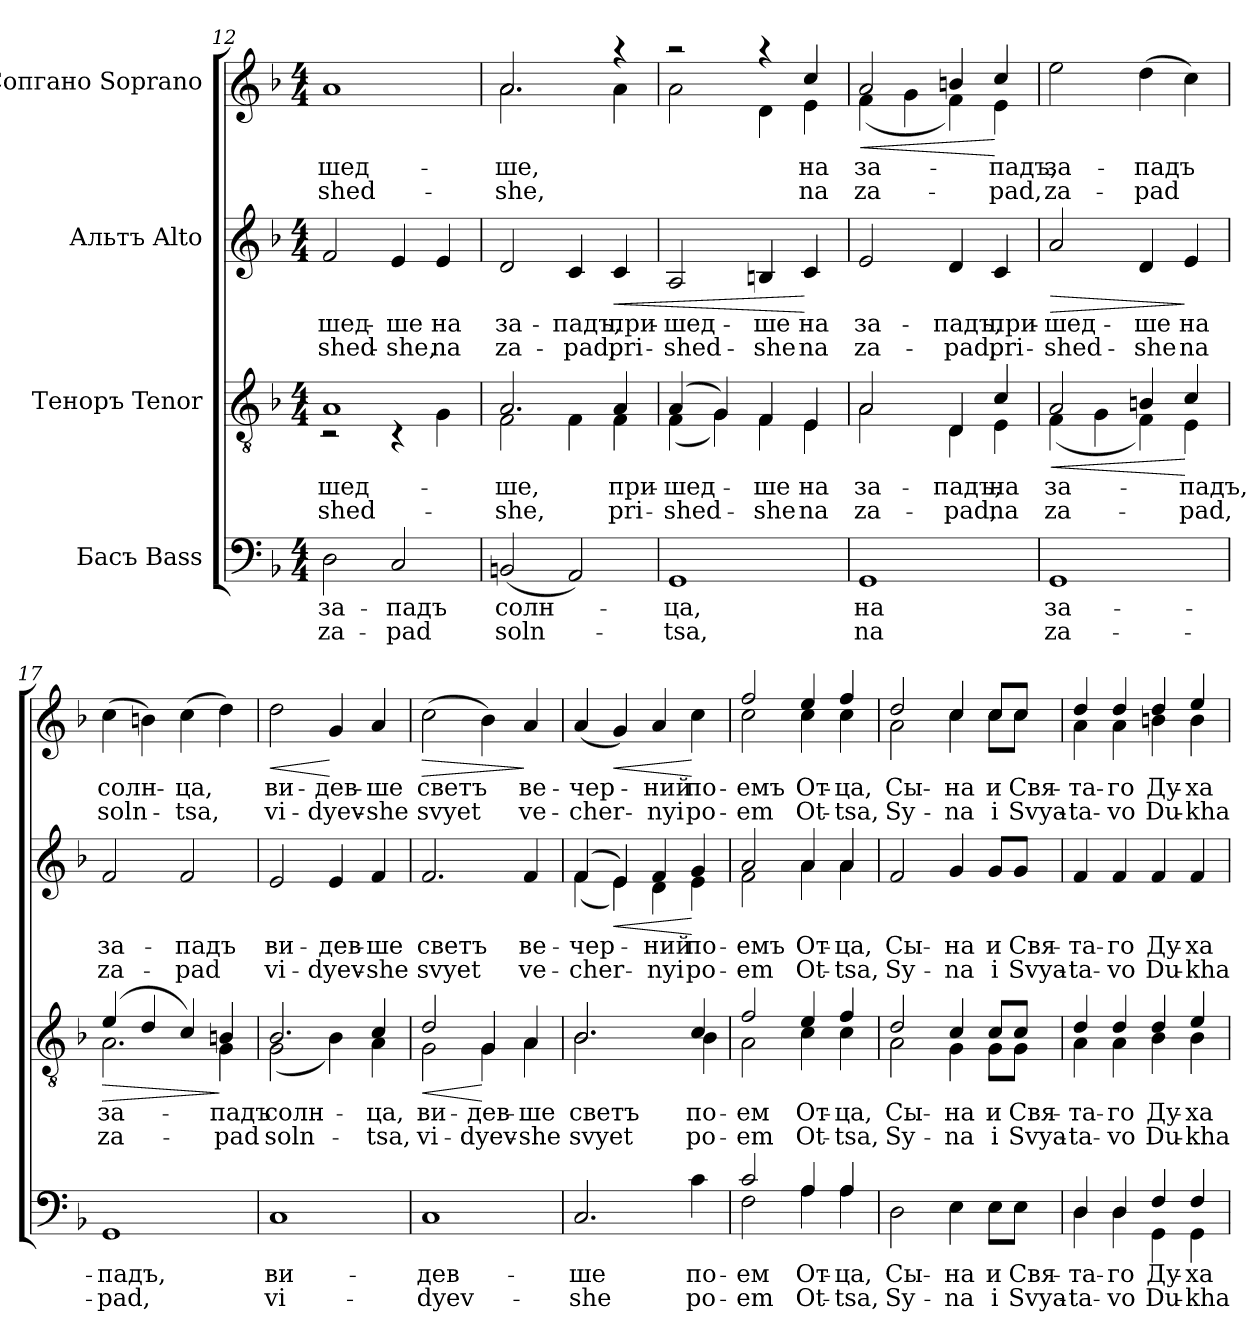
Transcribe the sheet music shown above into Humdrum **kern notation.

**kern	**text	**text	**kern	**text	**text	**dynam	**kern	**text	**text	**dynam	**kern	**text	**text	**dynam
*part4	*part4	*part4	*part3	*part3	*part3	*part3	*part2	*part2	*part2	*part2	*part1	*part1	*part1	*part1
*staff4	*staff4	*staff4	*staff3	*staff3	*staff3	*staff3	*staff2	*staff2	*staff2	*staff2	*staff1	*staff1	*staff1	*staff1
*I"Басъ Bass	*	*	*I"Теноръ Tenor	*	*	*	*I"Альтъ Alto	*	*	*	*I"Сопгано Soprano	*	*	*
*clefF4	*	*	*clefGv2	*	*	*	*clefG2	*	*	*	*clefG2	*	*	*
*k[b-]	*	*	*k[b-]	*	*	*	*k[b-]	*	*	*	*k[b-]	*	*	*
*F:	*	*	*F:	*	*	*	*F:	*	*	*	*F:	*	*	*
*M4/4	*	*	*M4/4	*	*	*	*M4/4	*	*	*	*M4/4	*	*	*
=12	=12	=12	=12	=12	=12	=12	=12	=12	=12	=12	=12	=12	=12	=12
!	!LO:LY:b	!LO:LY:b	!	!LO:LY:b	!LO:LY:b	!	!	!LO:LY:b	!LO:LY:b	!	!	!LO:LY:b	!LO:LY:b	!
*	*	*	*^	*	*	*	*	*	*	*	*	*	*	*
2D\	за-	za-	1A	2rC	-шед-	-shed-	.	2f/	-шед-	-shed-	.	1a	-шед-	-shed-	.
!	!LO:LY:b	!LO:LY:b	!	!	!	!	!	!	!LO:LY:b	!LO:LY:b	!	!	!	!	!
2C/	-падъ	-pad	.	4rC	.	.	.	4e/	-ше	-she,	.	.	.	.	.
!	!	!	!	!	!	!	!	!	!LO:LY:b	!LO:LY:b	!	!	!	!	!
.	.	.	.	4G\	.	.	.	4e/	на	na	.	.	.	.	.
=13	=13	=13	=13	=13	=13	=13	=13	=13	=13	=13	=13	=13	=13	=13	=13
!	!LO:LY:b	!LO:LY:b	!	!	!LO:LY:b	!LO:LY:b	!	!	!LO:LY:b	!LO:LY:b	!	!	!LO:LY:b	!LO:LY:b	!
*	*	*	*	*	*	*	*	*	*	*	*	*^	*	*	*
(<2BBn/	солн-	soln-	2.A/	2F\	-ше,	-she,	.	2d/	за-	za-	.	2.a/	2.a\	-ше,	-she,	.
!	!	!	!	!	!	!	!	!	!LO:LY:b	!LO:LY:b	!	!	!	!	!	!
2AA/)	.	.	.	4F\	.	.	.	4c/	-падъ,	-pad,	.	.	.	.	.	.
!	!	!	!	!	!LO:LY:b	!LO:LY:b	!	!	!LO:LY:b	!LO:LY:b	!LO:HP:b	!	!	!	!	!
.	.	.	4A/	4F\	при-	pri-	.	4c/	при-	pri-	<	4raa	4a\	.	.	.
=14	=14	=14	=14	=14	=14	=14	=14	=14	=14	=14	=14	=14	=14	=14	=14	=14
!	!LO:LY:b	!LO:LY:b	!	!	!LO:LY:b	!LO:LY:b	!	!	!LO:LY:b	!LO:LY:b	!	!	!	!	!	!
1GG	-ца,	-tsa,	(>4A/	(<4F\	-шед-	-shed-	.	2A/	-шед-	-shed-	.	2raa	2a\	.	.	.
.	.	.	4G/)	4G\)	.	.	.	.	.	.	.	.	.	.	.	.
!	!	!	!	!	!LO:LY:b	!LO:LY:b	!	!	!LO:LY:b	!LO:LY:b	!	!	!	!	!	!
.	.	.	4F/	4F\	-ше	-she	.	4Bn/	-ше	-she	.	4raa	4d\	.	.	.
!	!	!	!	!	!LO:LY:b	!LO:LY:b	!	!	!LO:LY:b	!LO:LY:b	!	!	!	!LO:LY:b	!LO:LY:b	!
.	.	.	4E/	4E\	на	na	.	4c/	на	na	[	4cc/	4e\	на	na	.
=15	=15	=15	=15	=15	=15	=15	=15	=15	=15	=15	=15	=15	=15	=15	=15	=15
!	!LO:LY:b	!LO:LY:b	!	!	!LO:LY:b	!LO:LY:b	!	!	!LO:LY:b	!LO:LY:b	!	!	!	!LO:LY:b	!LO:LY:b	!LO:HP:b
1GG	на	na	2A/	2A\	за-	za-	.	2e/	за-	za-	.	2a/	(<4f\	за-	za-	<
.	.	.	.	.	.	.	.	.	.	.	.	.	4g\	.	.	.
!	!	!	!	!	!LO:LY:b	!LO:LY:b	!	!	!LO:LY:b	!LO:LY:b	!	!	!	!	!	!
.	.	.	4D/	4D\	-падъ,	-pad,	.	4d/	-падъ,	-pad,	.	4bn/	4f\)	.	.	.
!	!	!	!	!	!LO:LY:b	!LO:LY:b	!	!	!LO:LY:b	!LO:LY:b	!	!	!	!LO:LY:b	!LO:LY:b	!
.	.	.	4c/	4E\	на	na	.	4c/	при-	pri-	.	4cc/	4e\	-падъ,	-pad,	[
!!LO:PB:g=z
=16	=16	=16	=16	=16	=16	=16	=16	=16	=16	=16	=16	=16	=16	=16	=16	=16
!	!LO:LY:b	!LO:LY:b	!	!	!LO:LY:b	!LO:LY:b	!LO:HP:b	!	!LO:LY:b	!LO:LY:b	!LO:HP:b	!	!	!LO:LY:b	!LO:LY:b	!
*	*	*	*	*	*	*	*	*	*	*	*	*v	*v	*	*	*
1GG	за-	za-	2A/	(<4F\	за-	za-	<	2a/	-шед-	-shed-	>	2ee\	за-	za-	.
.	.	.	.	4G\	.	.	.	.	.	.	.	.	.	.	.
!	!	!	!	!	!	!	!	!	!LO:LY:b	!LO:LY:b	!	!	!LO:LY:b	!LO:LY:b	!
.	.	.	4Bn/	4F\)	.	.	.	4d/	-ше	-she	.	(>4dd\	-падъ	-pad	.
!	!	!	!	!	!LO:LY:b	!LO:LY:b	!	!	!LO:LY:b	!LO:LY:b	!	!	!	!	!
.	.	.	4c/	4E\	-падъ,	-pad,	[	4e/	на	na	]	4cc\)	.	.	.
=17	=17	=17	=17	=17	=17	=17	=17	=17	=17	=17	=17	=17	=17	=17	=17
!	!LO:LY:b	!LO:LY:b	!	!	!LO:LY:b	!LO:LY:b	!LO:HP:b	!	!LO:LY:b	!LO:LY:b	!	!	!LO:LY:b	!LO:LY:b	!
1GG	-падъ,	-pad,	(>4e/	2.A\	за-	za-	>	2f/	за-	za-	.	(>4cc\	солн-	soln-	.
.	.	.	4d/	.	.	.	.	.	.	.	.	4bn\)	.	.	.
!	!	!	!	!	!	!	!	!	!LO:LY:b	!LO:LY:b	!	!	!LO:LY:b	!LO:LY:b	!
.	.	.	4c/)	.	.	.	.	2f/	-падъ	-pad	.	(>4cc\	-ца,	-tsa,	.
!	!	!	!	!	!LO:LY:b	!LO:LY:b	!	!	!	!	!	!	!	!	!
.	.	.	4Bn/	4G\	-падъ	-pad	]	.	.	.	.	4dd\)	.	.	.
=18	=18	=18	=18	=18	=18	=18	=18	=18	=18	=18	=18	=18	=18	=18	=18
!	!LO:LY:b	!LO:LY:b	!	!	!LO:LY:b	!LO:LY:b	!	!	!LO:LY:b	!LO:LY:b	!	!	!LO:LY:b	!LO:LY:b	!LO:HP:b
1C	ви-	vi-	2.B-/	(<2G\	солн-	soln-	.	2e/	ви-	vi-	.	2dd\	ви-	vi-	<
!	!	!	!	!	!	!	!	!	!LO:LY:b	!LO:LY:b	!	!	!LO:LY:b	!LO:LY:b	!
.	.	.	.	4B-\)	.	.	.	4e/	-дев-	-dyev-	.	4g/	-дев-	-dyev-	[
!	!	!	!	!	!LO:LY:b	!LO:LY:b	!	!	!LO:LY:b	!LO:LY:b	!	!	!LO:LY:b	!LO:LY:b	!
.	.	.	4c/	4A\	-ца,	-tsa,	.	4f/	-ше	-she	.	4a/	-ше	-she	.
=19	=19	=19	=19	=19	=19	=19	=19	=19	=19	=19	=19	=19	=19	=19	=19
!	!LO:LY:b	!LO:LY:b	!	!	!LO:LY:b	!LO:LY:b	!LO:HP:b	!	!LO:LY:b	!LO:LY:b	!	!	!LO:LY:b	!LO:LY:b	!LO:HP:b
1C	-дев-	-dyev-	2d/	2G\	ви-	vi-	<	2.f/	светъ	svyet	.	(>2cc\	светъ	svyet	>
!	!	!	!	!	!LO:LY:b	!LO:LY:b	!	!	!	!	!	!	!	!	!
.	.	.	4G/	4G\	-дев-	-dyev-	[	.	.	.	.	4b-\)	.	.	.
!	!	!	!	!	!LO:LY:b	!LO:LY:b	!	!	!LO:LY:b	!LO:LY:b	!	!	!LO:LY:b	!LO:LY:b	!
.	.	.	4A/	4A\	-ше	-she	.	4f/	ве-	ve-	.	4a/	ве-	ve-	]
=20	=20	=20	=20	=20	=20	=20	=20	=20	=20	=20	=20	=20	=20	=20	=20
!	!LO:LY:b	!LO:LY:b	!	!	!LO:LY:b	!LO:LY:b	!	!	!LO:LY:b	!LO:LY:b	!	!	!LO:LY:b	!LO:LY:b	!
*	*	*	*	*	*	*	*	*^	*	*	*	*	*	*	*
2.C/	-ше	-she	2.B-/	2.B-\	светъ	svyet	.	(>4f/	(<4f\	-чер-	-cher-	.	(<4a/	-чер-	-cher-	.
!	!	!	!	!	!	!	!	!	!	!	!	!LO:HP:b	!	!	!	!LO:HP:b
.	.	.	.	.	.	.	.	4e/)	4e\)	.	.	<	4g/)	.	.	<
!	!	!	!	!	!	!	!	!	!	!LO:LY:b	!LO:LY:b	!	!	!LO:LY:b	!LO:LY:b	!
.	.	.	.	.	.	.	.	4f/	4d\	-ний	-nyi	.	4a/	-ний	-nyi	.
!	!LO:LY:b	!LO:LY:b	!	!	!LO:LY:b	!LO:LY:b	!	!	!	!LO:LY:b	!LO:LY:b	!	!	!LO:LY:b	!LO:LY:b	!
4c\	по-	po-	4c/	4B-\	по-	po-	.	4g/	4e\	по-	po-	[	4cc\	по-	po-	[
=21	=21	=21	=21	=21	=21	=21	=21	=21	=21	=21	=21	=21	=21	=21	=21	=21
!	!LO:LY:b	!LO:LY:b	!	!	!LO:LY:b	!LO:LY:b	!	!	!	!LO:LY:b	!LO:LY:b	!	!	!LO:LY:b	!LO:LY:b	!
*^	*	*	*	*	*	*	*	*	*	*	*	*	*^	*	*	*
2c/	2F\	-ем	-em	2f/	2A\	-ем	-em	.	2a/	2f\	-емъ	-em	.	2ff/	2cc\	-емъ	-em	.
!	!	!LO:LY:b	!LO:LY:b	!	!	!LO:LY:b	!LO:LY:b	!	!	!	!LO:LY:b	!LO:LY:b	!	!	!	!LO:LY:b	!LO:LY:b	!
4A/	4A\	От-	Ot-	4e/	4c\	От-	Ot-	.	4a/	4a\	От-	Ot-	.	4ee/	4cc\	От-	Ot-	.
!	!	!LO:LY:b	!LO:LY:b	!	!	!LO:LY:b	!LO:LY:b	!	!	!	!LO:LY:b	!LO:LY:b	!	!	!	!LO:LY:b	!LO:LY:b	!
4A/	4A\	-ца,	-tsa,	4f/	4c\	-ца,	-tsa,	.	4a/	4a\	-ца,	-tsa,	.	4ff/	4cc\	-ца,	-tsa,	.
!!LO:PB:g=z	!!
=22	=22	=22	=22	=22	=22	=22	=22	=22	=22	=22	=22	=22	=22	=22	=22	=22	=22	=22
!	!	!LO:LY:b	!LO:LY:b	!	!	!LO:LY:b	!LO:LY:b	!	!	!	!LO:LY:b	!LO:LY:b	!	!	!	!LO:LY:b	!LO:LY:b	!
*v	*v	*	*	*	*	*	*	*	*v	*v	*	*	*	*	*	*	*	*
2D\	Сы-	Sy-	2d/	2A\	Сы-	Sy-	.	2f/	Сы-	Sy-	.	2dd/	2a\	Сы-	Sy-	.
!	!LO:LY:b	!LO:LY:b	!	!	!LO:LY:b	!LO:LY:b	!	!	!LO:LY:b	!LO:LY:b	!	!	!	!LO:LY:b	!LO:LY:b	!
4E\	-на	-na	4c/	4G\	-на	-na	.	4g/	-на	-na	.	4cc/	4cc\	-на	-na	.
!	!LO:LY:b	!LO:LY:b	!	!	!LO:LY:b	!LO:LY:b	!	!	!LO:LY:b	!LO:LY:b	!	!	!	!LO:LY:b	!LO:LY:b	!
8E\L	и	i	8c/L	8G\L	и	i	.	8g/L	и	i	.	8cc/L	8cc\L	и	i	.
!	!LO:LY:b	!LO:LY:b	!	!	!LO:LY:b	!LO:LY:b	!	!	!LO:LY:b	!LO:LY:b	!	!	!	!LO:LY:b	!LO:LY:b	!
8E\J	Свя-	Svya-	8c/J	8G\J	Свя-	Svya-	.	8g/J	Свя-	Svya-	.	8cc/J	8cc\J	Свя-	Svya-	.
=23	=23	=23	=23	=23	=23	=23	=23	=23	=23	=23	=23	=23	=23	=23	=23	=23
!	!LO:LY:b	!LO:LY:b	!	!	!LO:LY:b	!LO:LY:b	!	!	!LO:LY:b	!LO:LY:b	!	!	!	!LO:LY:b	!LO:LY:b	!
*^	*	*	*	*	*	*	*	*	*	*	*	*	*	*	*	*
4D/	4D\	-та-	-ta-	4d/	4A\	-та-	-ta-	.	4f/	-та-	-ta-	.	4dd/	4a\	-та-	-ta-	.
!	!	!LO:LY:b	!LO:LY:b	!	!	!LO:LY:b	!LO:LY:b	!	!	!LO:LY:b	!LO:LY:b	!	!	!	!LO:LY:b	!LO:LY:b	!
4D/	4D\	-го	-vo	4d/	4A\	-го	-vo	.	4f/	-го	-vo	.	4dd/	4a\	-го	-vo	.
!	!	!LO:LY:b	!LO:LY:b	!	!	!LO:LY:b	!LO:LY:b	!	!	!LO:LY:b	!LO:LY:b	!	!	!	!LO:LY:b	!LO:LY:b	!
4F/	4GG\	Ду-	Du-	4d/	4B-\	Ду-	Du-	.	4f/	Ду-	Du-	.	4dd/	4bn\	Ду-	Du-	.
!	!	!LO:LY:b	!LO:LY:b	!	!	!LO:LY:b	!LO:LY:b	!	!	!LO:LY:b	!LO:LY:b	!	!	!	!LO:LY:b	!LO:LY:b	!
4F/	4GG\	-ха	-kha	4e/	4B-\	-ха	-kha	.	4f/	-ха	-kha	.	4ee/	4b\	-ха	-kha	.
*v	*v	*	*	*	*	*	*	*	*	*	*	*	*v	*v	*	*	*
*	*	*	*v	*v	*	*	*	*	*	*	*	*	*	*	*
=	=	=	=	=	=	=	=	=	=	=	=	=	=	=
*-	*-	*-	*-	*-	*-	*-	*-	*-	*-	*-	*-	*-	*-	*-
